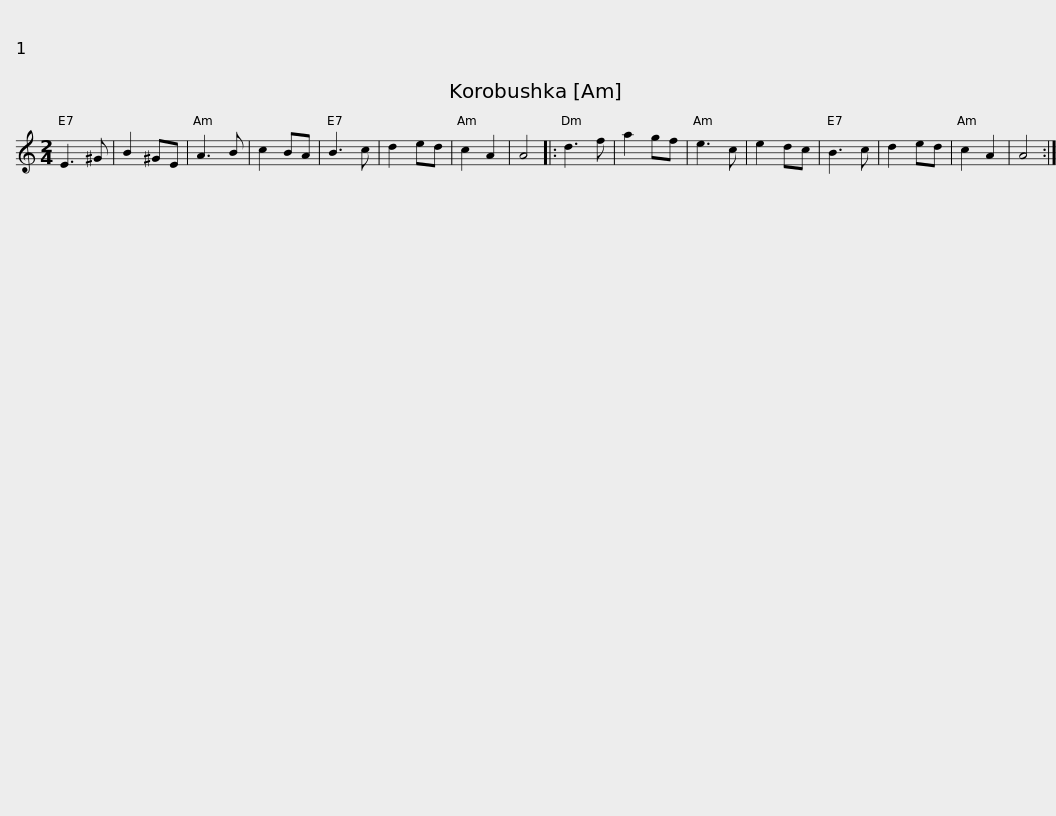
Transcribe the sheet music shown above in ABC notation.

X:1
L:1/8
M:2/4
I:linebreak $
K:C
V:1 treble
V:1
 E3 ^G | B2 ^GE | A3 B | c2 BA | B3 c | %5
 d2 ed | c2 A2 | A4 |: d3 f | a2 gf | %10
 e3 c | e2 dc | B3 c | d2 ed |$ c2 A2 | %15
 A4 :| %16
